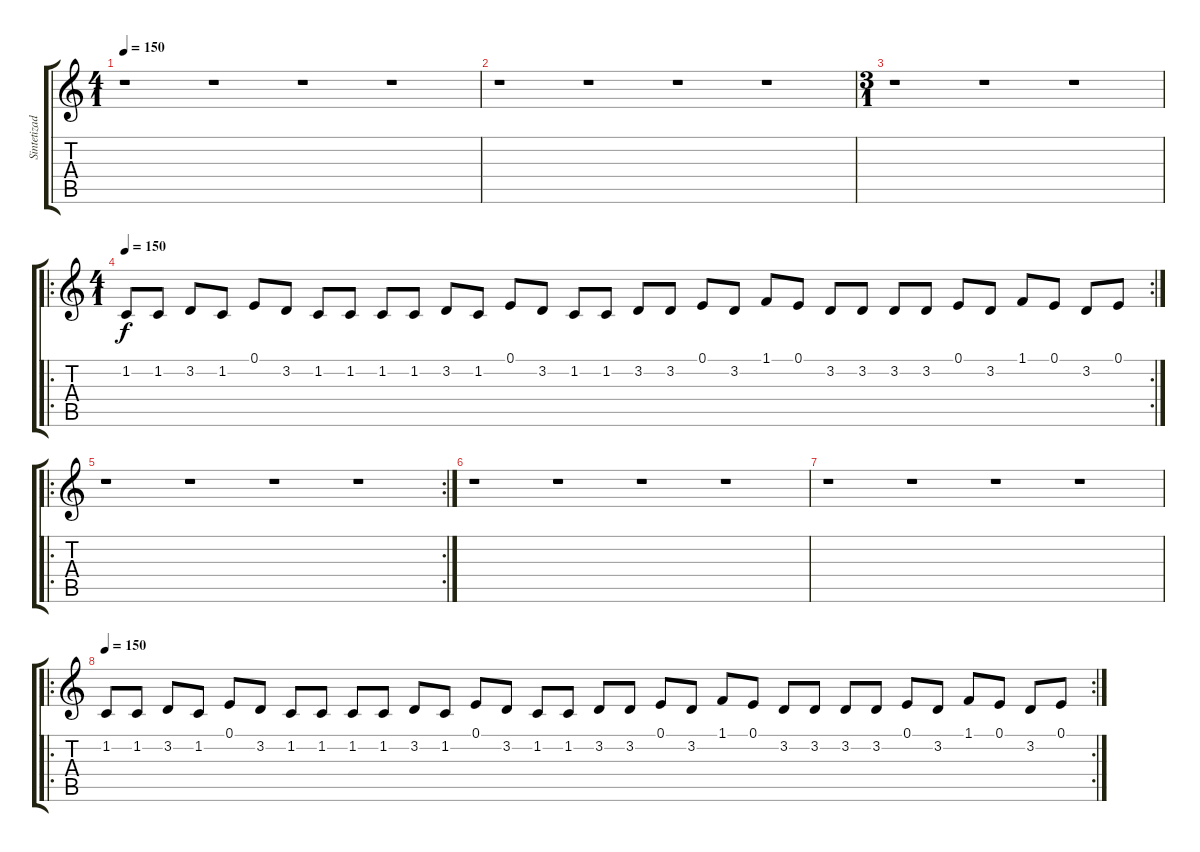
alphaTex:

\track ("Sintetizador 4" "Sintetizad") {instrument harpsichord}
\staff {score tabs}
\tuning (E4 B3 G3 D3 A2 E2) {hide}
\ts (4 1)
\tempo 150
\clef g2
\ks c
r.1{dy f} r.1 r.1 r.1 |
r.1 r.1 r.1 r.1 |
\ts (3 1)
r.1 r.1 r.1 |
\ro
\rc 2
\ts (4 1)
\tempo 150
1.2.8{volume 12 instrument harpsichord} 1.2.8 3.2.8 1.2.8 0.1.8 3.2.8 1.2.8 1.2.8 1.2.8 1.2.8 3.2.8 1.2.8 0.1.8 3.2.8 1.2.8 1.2.8 3.2.8 3.2.8 0.1.8 3.2.8 1.1.8 0.1.8 3.2.8 3.2.8 3.2.8 3.2.8 0.1.8 3.2.8 1.1.8 0.1.8 3.2.8 0.1.8 |
\ro
\rc 2
r.1 r.1 r.1 r.1 |
r.1 r.1 r.1 r.1 |
r.1 r.1 r.1 r.1 |
\ro
\rc 2
\tempo 150
1.2.8 1.2.8 3.2.8 1.2.8 0.1.8 3.2.8 1.2.8 1.2.8 1.2.8 1.2.8 3.2.8 1.2.8 0.1.8 3.2.8 1.2.8 1.2.8 3.2.8 3.2.8 0.1.8 3.2.8 1.1.8 0.1.8 3.2.8 3.2.8 3.2.8 3.2.8 0.1.8 3.2.8 1.1.8 0.1.8 3.2.8 0.1.8
